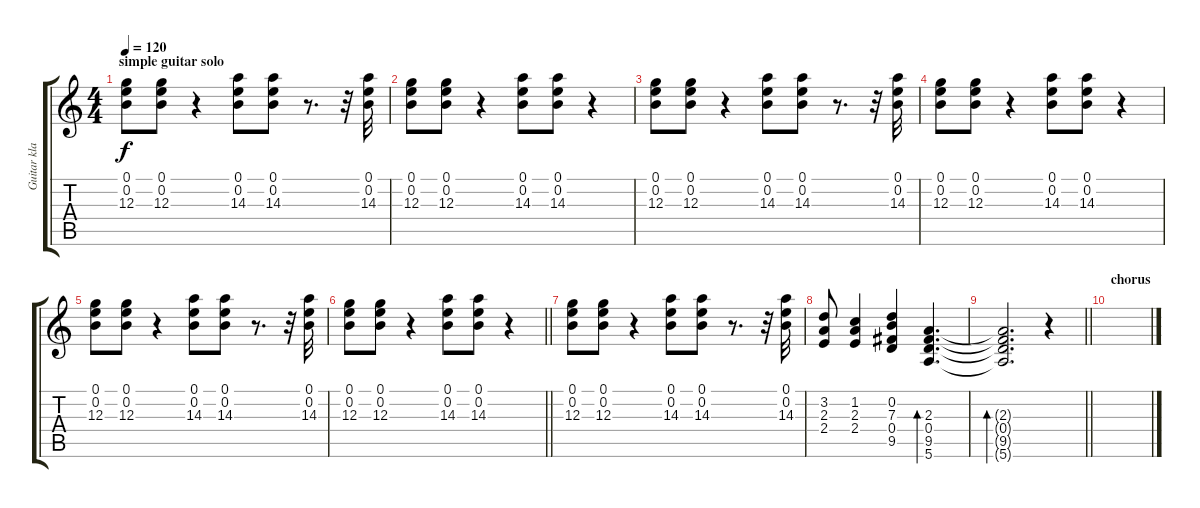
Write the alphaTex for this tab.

\track ("Guitar klasik" "Guitar kla") {instrument acousticguitarnylon}
\staff {score tabs}
\tuning (E4 B3 G3 D3 A2 E2) {hide}
\ts (4 4)
\section ("" "simple guitar solo")
\tempo 120
\clef g2
\ks c
(0.1 0.2 12.3).8{dy f} (0.1 0.2 12.3).8 r.4 (0.1 0.2 14.3).8 (0.1 0.2 14.3).8 r.8{d} r.32 (0.1 0.2 14.3).32 |
(0.1 0.2 12.3).8 (0.1 0.2 12.3).8 r.4 (0.1 0.2 14.3).8 (0.1 0.2 14.3).8 r.4 |
(0.1 0.2 12.3).8 (0.1 0.2 12.3).8 r.4 (0.1 0.2 14.3).8 (0.1 0.2 14.3).8 r.8{d} r.32 (0.1 0.2 14.3).32 |
(0.1 0.2 12.3).8 (0.1 0.2 12.3).8 r.4 (0.1 0.2 14.3).8 (0.1 0.2 14.3).8 r.4 |
(0.1 0.2 12.3).8 (0.1 0.2 12.3).8 r.4 (0.1 0.2 14.3).8 (0.1 0.2 14.3).8 r.8{d} r.32 (0.1 0.2 14.3).32 |
\barLineRight lightlight
(0.1 0.2 12.3).8 (0.1 0.2 12.3).8 r.4 (0.1 0.2 14.3).8 (0.1 0.2 14.3).8 r.4 |
(0.1 0.2 12.3).8 (0.1 0.2 12.3).8 r.4 (0.1 0.2 14.3).8 (0.1 0.2 14.3).8 r.8{d} r.32 (0.1 0.2 14.3).32 |
(3.2 2.3 2.4).8 (1.2 2.3 2.4).4 (0.2 7.3 0.4 9.5).4 (2.3 0.4 9.5 5.6).4{d bd 60} |
\barLineRight lightlight
(2.3{t} 0.4{t} 9.5{t} 5.6{t}).2{d bd 480} r.4 |
\section ("" "chorus")
